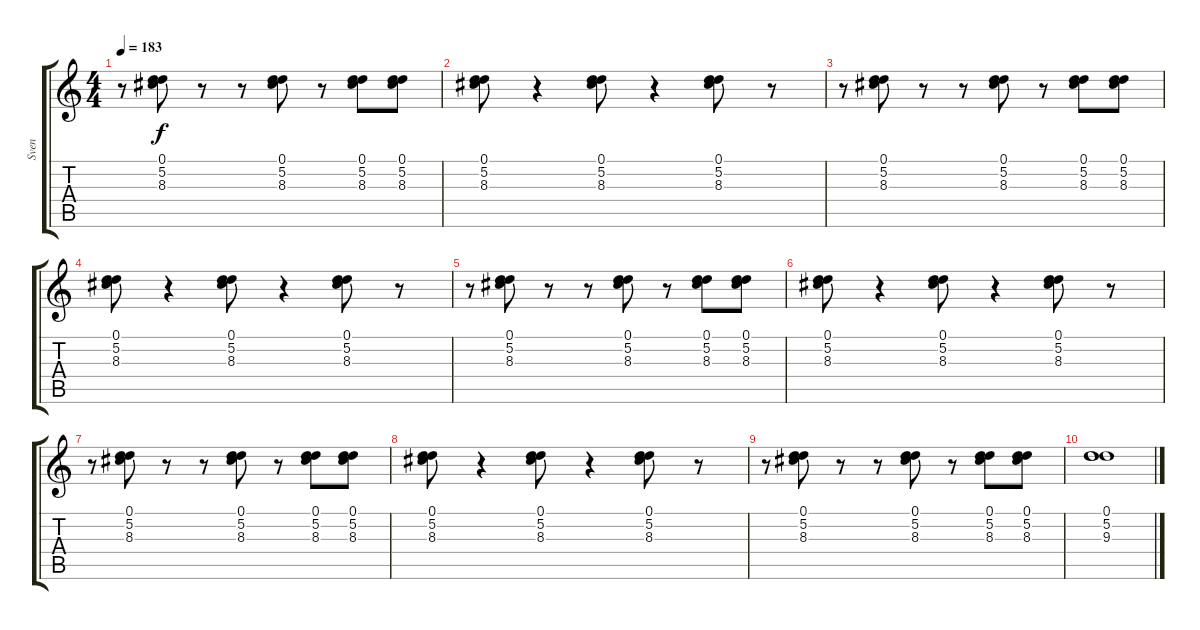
\track ("Sven" "Sven") {instrument distortionguitar}
\staff {score tabs}
\tuning (D4 A3 F3 C3 G2 D2) {hide}
\ts (4 4)
\tempo 183
\clef g2
\ks c
r.8{dy f} (0.1 5.2 8.3).8 r.8 r.8 (0.1 5.2 8.3).8 r.8 (0.1 5.2 8.3).8 (0.1 5.2 8.3).8 |
(0.1 5.2 8.3).8 r.4 (0.1 5.2 8.3).8 r.4 (0.1 5.2 8.3).8 r.8 |
r.8 (0.1 5.2 8.3).8 r.8 r.8 (0.1 5.2 8.3).8 r.8 (0.1 5.2 8.3).8 (0.1 5.2 8.3).8 |
(0.1 5.2 8.3).8 r.4 (0.1 5.2 8.3).8 r.4 (0.1 5.2 8.3).8 r.8 |
r.8 (0.1 5.2 8.3).8 r.8 r.8 (0.1 5.2 8.3).8 r.8 (0.1 5.2 8.3).8 (0.1 5.2 8.3).8 |
(0.1 5.2 8.3).8 r.4 (0.1 5.2 8.3).8 r.4 (0.1 5.2 8.3).8 r.8 |
r.8 (0.1 5.2 8.3).8 r.8 r.8 (0.1 5.2 8.3).8 r.8 (0.1 5.2 8.3).8 (0.1 5.2 8.3).8 |
(0.1 5.2 8.3).8 r.4 (0.1 5.2 8.3).8 r.4 (0.1 5.2 8.3).8 r.8 |
r.8 (0.1 5.2 8.3).8 r.8 r.8 (0.1 5.2 8.3).8 r.8 (0.1 5.2 8.3).8 (0.1 5.2 8.3).8 |
(0.1 5.2 9.3).1
